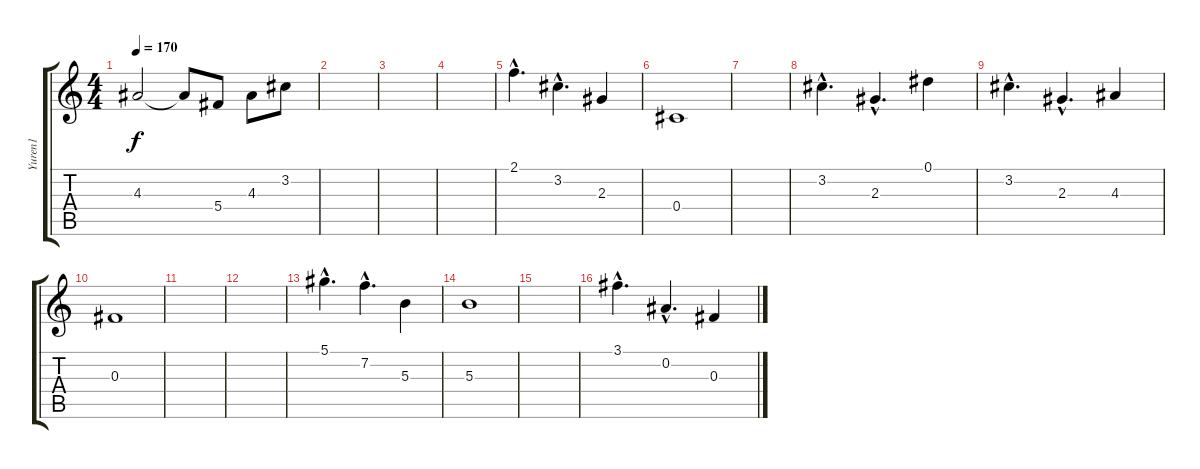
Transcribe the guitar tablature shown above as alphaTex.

\track ("Yuren1" "Yuren1") {instrument distortionguitar}
\staff {score tabs}
\tuning (Eb4 Bb3 Gb3 Db3 Ab2 Eb2) {hide}
\ts (4 4)
\tempo 170
\clef g2
\ks c
4.3{t}.2{dy f} 4.3{t}.8 5.4.8 4.3.8 3.2.8 |
|
|
|
2.1{hac}.4{d} 3.2{hac}.4{d} 2.3.4 |
0.4.1 |
|
3.2{hac}.4{d} 2.3{hac}.4{d} 0.1.4 |
3.2{hac}.4{d} 2.3{hac}.4{d} 4.3.4 |
0.3.1 |
|
|
5.1{hac}.4{d} 7.2{hac}.4{d} 5.3.4 |
5.3.1 |
|
3.1{hac}.4{d} 0.2{hac}.4{d} 0.3.4
